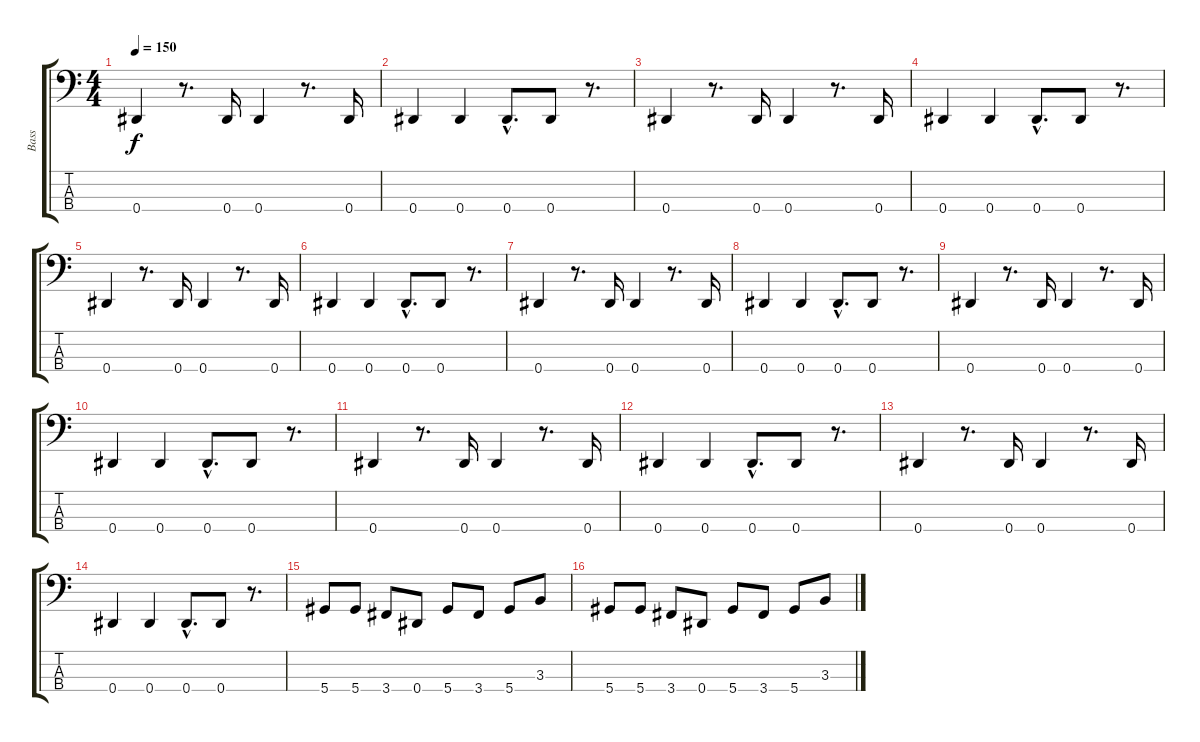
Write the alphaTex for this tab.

\track ("Bass" "Bass") {instrument electricbassfinger}
\staff {score tabs}
\tuning (Gb2 Db2 Ab1 Eb1) {hide}
\ts (4 4)
\tempo 150
\clef f4
\ks c
0.4.4{dy f} r.8{d} 0.4.16 0.4.4 r.8{d} 0.4.16 |
0.4.4 0.4.4 0.4{hac}.8{d} 0.4.8 r.8{d} |
0.4.4 r.8{d} 0.4.16 0.4.4 r.8{d} 0.4.16 |
0.4.4 0.4.4 0.4{hac}.8{d} 0.4.8 r.8{d} |
0.4.4 r.8{d} 0.4.16 0.4.4 r.8{d} 0.4.16 |
0.4.4 0.4.4 0.4{hac}.8{d} 0.4.8 r.8{d} |
0.4.4 r.8{d} 0.4.16 0.4.4 r.8{d} 0.4.16 |
0.4.4 0.4.4 0.4{hac}.8{d} 0.4.8 r.8{d} |
0.4.4 r.8{d} 0.4.16 0.4.4 r.8{d} 0.4.16 |
0.4.4 0.4.4 0.4{hac}.8{d} 0.4.8 r.8{d} |
0.4.4 r.8{d} 0.4.16 0.4.4 r.8{d} 0.4.16 |
0.4.4 0.4.4 0.4{hac}.8{d} 0.4.8 r.8{d} |
0.4.4 r.8{d} 0.4.16 0.4.4 r.8{d} 0.4.16 |
0.4.4 0.4.4 0.4{hac}.8{d} 0.4.8 r.8{d} |
5.4.8 5.4.8 3.4.8 0.4.8 5.4.8 3.4.8 5.4.8 3.3.8 |
5.4.8 5.4.8 3.4.8 0.4.8 5.4.8 3.4.8 5.4.8 3.3.8
